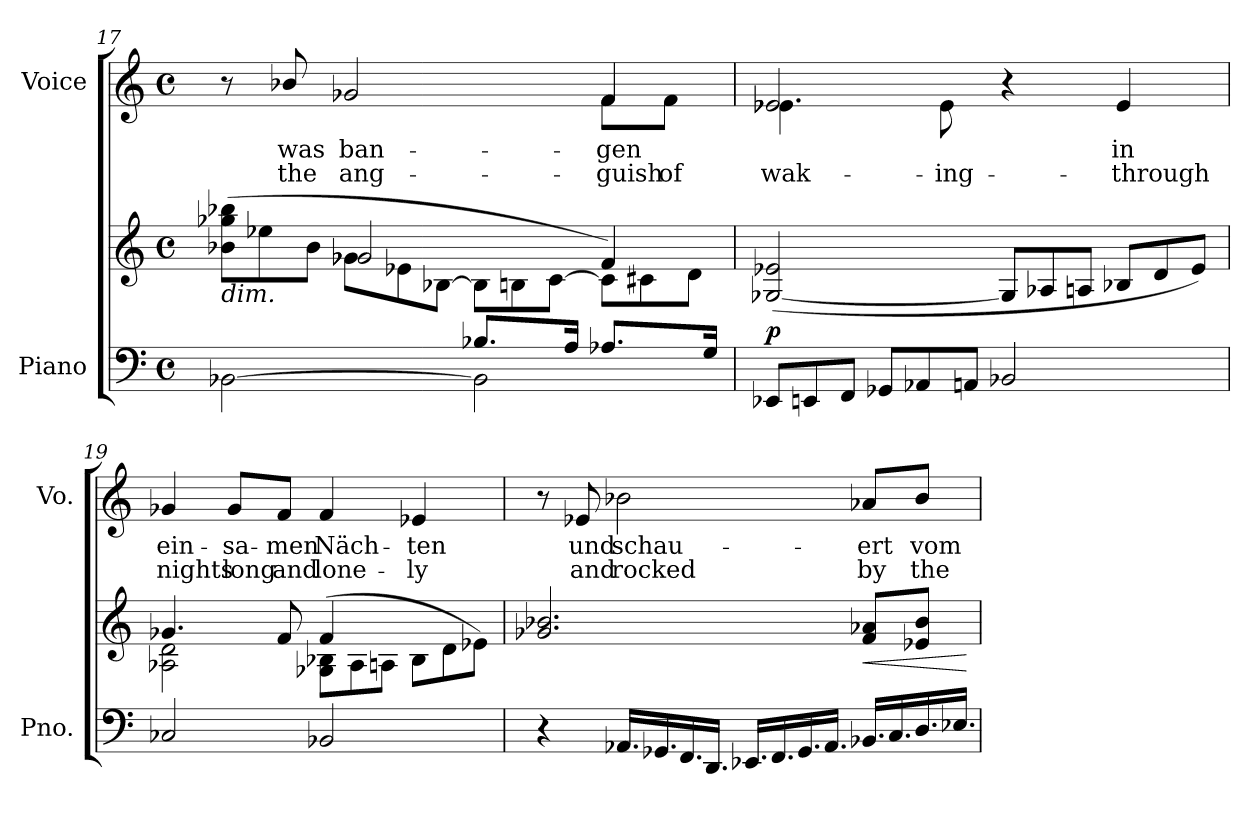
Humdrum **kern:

**kern	**kern	**dynam	**kern	**text	**text
*part2	*part2	*part2	*part1	*part1	*part1
*staff3	*staff2	*staff2/3	*staff1	*staff1	*staff1
*I"Piano	*	*	*I"Voice	*	*
*I'Pno.	*	*	*I'Vo.	*	*
*clefF4	*clefG2	*	*clefG2	*	*
*k[]	*k[]	*	*k[]	*	*
*M4/4	*M4/4	*	*M4/4	*	*
*met(c)	*met(c)	*	*met(c)	*	*
=17	=17	=17	=17	=17	=17
*^	*	*	*	*	*
*	*	*Xtuplet	*	*	*	*
*	*	*^	*	*^	*	*
!	!	!LO:TX:b:i:t=dim.	!	!	!	!	!	!
[2BB-X\	2ryy	(>12b-X\ 12gg-X\ 12bb-X\L	4ryy	.	8r	2.ryy	.	.
.	.	12ee-X\	.	.	.	.	.	.
!	!	!	!	!	!	!	!LO:LY:b	!LO:LY:b
.	.	.	.	.	8b-X/	.	was	the
.	.	12b-\J	.	.	.	.	.	.
!	!	!	!	!	!	!	!LO:LY:b	!LO:LY:b
.	.	12g-X\L	2g-/	.	2g-X/	.	ban-	ang-
.	.	12e-X\	.	.	.	.	.	.
.	.	[12B-X\J	.	.	.	.	.	.
2BB-\]	8.B-X/L	12B-\L]	.	.	.	.	.	.
.	.	12Bn\	.	.	.	.	.	.
.	.	[12c\J	.	.	.	.	.	.
.	16A/Jk	.	.	.	.	.	.	.
!	!	!	!	!	!	!	!LO:LY:b	!LO:LY:b
.	8.A-X/L	12c\L]	4f/)	.	4f/	8f\L	-gen	-guish
.	.	12c#X\	.	.	.	.	.	.
!	!	!	!	!	!	!	!	!LO:LY:b
.	.	.	.	.	.	8f\J	.	of
.	.	12d\J	.	.	.	.	.	.
.	16G/Jk	.	.	.	.	.	.	.
*v	*v	*	*	*	*	*	*	*
*	*v	*v	*	*	*	*	*
=18	=18	=18	=18	=18	=18	=18
*Xtuplet	*	*	*	*	*	*
*^	*	*	*	*	*	*
!	!	!	!	!	!	!LO:LY:b	!
!	!	!	!LO:DY:a=2	!	!	!	!LO:LY:b
*v	*v	*	*	*	*	*	*
12EE-X/L	(<[2G-X/ 2e-X/	p	2e-X/	4.e-\	.	wak-
12EEn/	.	.	.	.	.	.
12FF/J	.	.	.	.	.	.
12GG-X/L	.	.	.	.	.	.
12AA-X/	.	.	.	.	.	.
!	!	!	!	!	!	!LO:LY:b
.	.	.	.	8e-\	.	-ing
12AAn/J	.	.	.	.	.	.
2BB-X/	12G-/L]	.	4r	2ryy	.	.
.	12A-X/	.	.	.	.	.
.	12An/J	.	.	.	.	.
!	!	!	!	!	!LO:LY:b	!LO:LY:b
.	12B-X/L	.	4e-/	.	in	through
.	12d/	.	.	.	.	.
.	12e-/J)	.	.	.	.	.
*	*	*	*v	*v	*	*
!!LO:LB:g=z
=19	=19	=19	=19	=19	=19
*	*^	*	*	*	*
!	!	!	!	!	!LO:LY:b	!LO:LY:b
2C-X/	2A-X\ 2d\	4.g-X/	.	4g-X/	ein-	nights
!	!	!	!	!	!LO:LY:b	!LO:LY:b
.	.	.	.	8g-/L	-sa-	long
!	!	!	!	!	!LO:LY:b	!LO:LY:b
.	.	8f/	.	8f/J	-men	and
!	!	!	!	!	!LO:LY:b	!LO:LY:b
2BB-X/	(<12G-X\ 12B-X\L	4f/	.	4f/	Näch-	lone-
.	12A-\	.	.	.	.	.
.	12An\J	.	.	.	.	.
!	!	!	!	!	!LO:LY:b	!LO:LY:b
.	12B-\L	4ryy	.	4e-X/	-ten	-ly
.	12d\	.	.	.	.	.
.	12e-X\J)	.	.	.	.	.
*	*v	*v	*	*	*	*
=20	=20	=20	=20	=20	=20
4r	2.g-X/ 2.b-X/	.	8r	.	.
!	!	!	!	!LO:LY:b	!LO:LY:b
.	.	.	8e-X/	und	and
!	!	!	!	!LO:LY:b	!LO:LY:b
24.AA-X/LL	.	.	2b-X\	schau-	rocked
24.GG-X/	.	.	.	.	.
24.FF/	.	.	.	.	.
24.DD/JJ	.	.	.	.	.
24.EE-X/LL	.	.	.	.	.
24.FF/	.	.	.	.	.
24.GG-/	.	.	.	.	.
24.AA-/JJ	.	.	.	.	.
!	!	!LO:HP:b	!	!LO:LY:b	!LO:LY:b
24.BB-X/LL	8f/ 8a-X/L	<	8a-X/L	-ert	by
24.C/	.	.	.	.	.
!	!	!	!	!LO:LY:b	!LO:LY:b
24.D/	8e-X/ 8b-/J	.	8b-/J	vom	the
24.E-X/JJ	.	.	.	.	.
.	.	[	.	.	.
=	=	=	=	=	=
*-	*-	*-	*-	*-	*-
